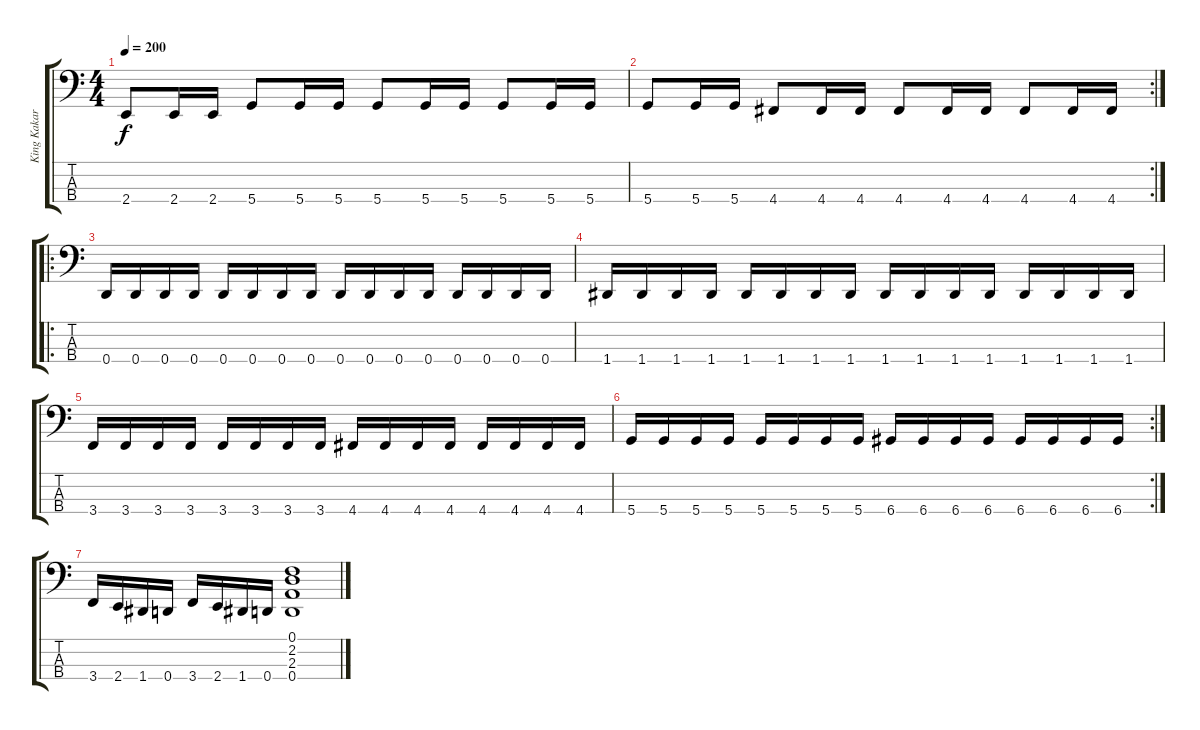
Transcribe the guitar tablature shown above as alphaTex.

\track ("King Kakarot" "King Kakar") {instrument electricbassfinger}
\staff {score tabs}
\tuning (F2 C2 G1 D1) {hide}
\ts (4 4)
\tempo 200
\clef f4
\ks c
2.4.8{dy f} 2.4.16 2.4.16 5.4.8 5.4.16 5.4.16 5.4.8 5.4.16 5.4.16 5.4.8 5.4.16 5.4.16 |
\rc 2
5.4.8 5.4.16 5.4.16 4.4.8 4.4.16 4.4.16 4.4.8 4.4.16 4.4.16 4.4.8 4.4.16 4.4.16 |
\ro
0.4.16 0.4.16 0.4.16 0.4.16 0.4.16 0.4.16 0.4.16 0.4.16 0.4.16 0.4.16 0.4.16 0.4.16 0.4.16 0.4.16 0.4.16 0.4.16 |
1.4.16 1.4.16 1.4.16 1.4.16 1.4.16 1.4.16 1.4.16 1.4.16 1.4.16 1.4.16 1.4.16 1.4.16 1.4.16 1.4.16 1.4.16 1.4.16 |
3.4.16 3.4.16 3.4.16 3.4.16 3.4.16 3.4.16 3.4.16 3.4.16 4.4.16 4.4.16 4.4.16 4.4.16 4.4.16 4.4.16 4.4.16 4.4.16 |
\rc 2
5.4.16 5.4.16 5.4.16 5.4.16 5.4.16 5.4.16 5.4.16 5.4.16 6.4.16 6.4.16 6.4.16 6.4.16 6.4.16 6.4.16 6.4.16 6.4.16 |
3.4.16 2.4.16 1.4.16 0.4.16 3.4.16 2.4.16 1.4.16 0.4.16 (0.1 2.2 2.3 0.4).1
